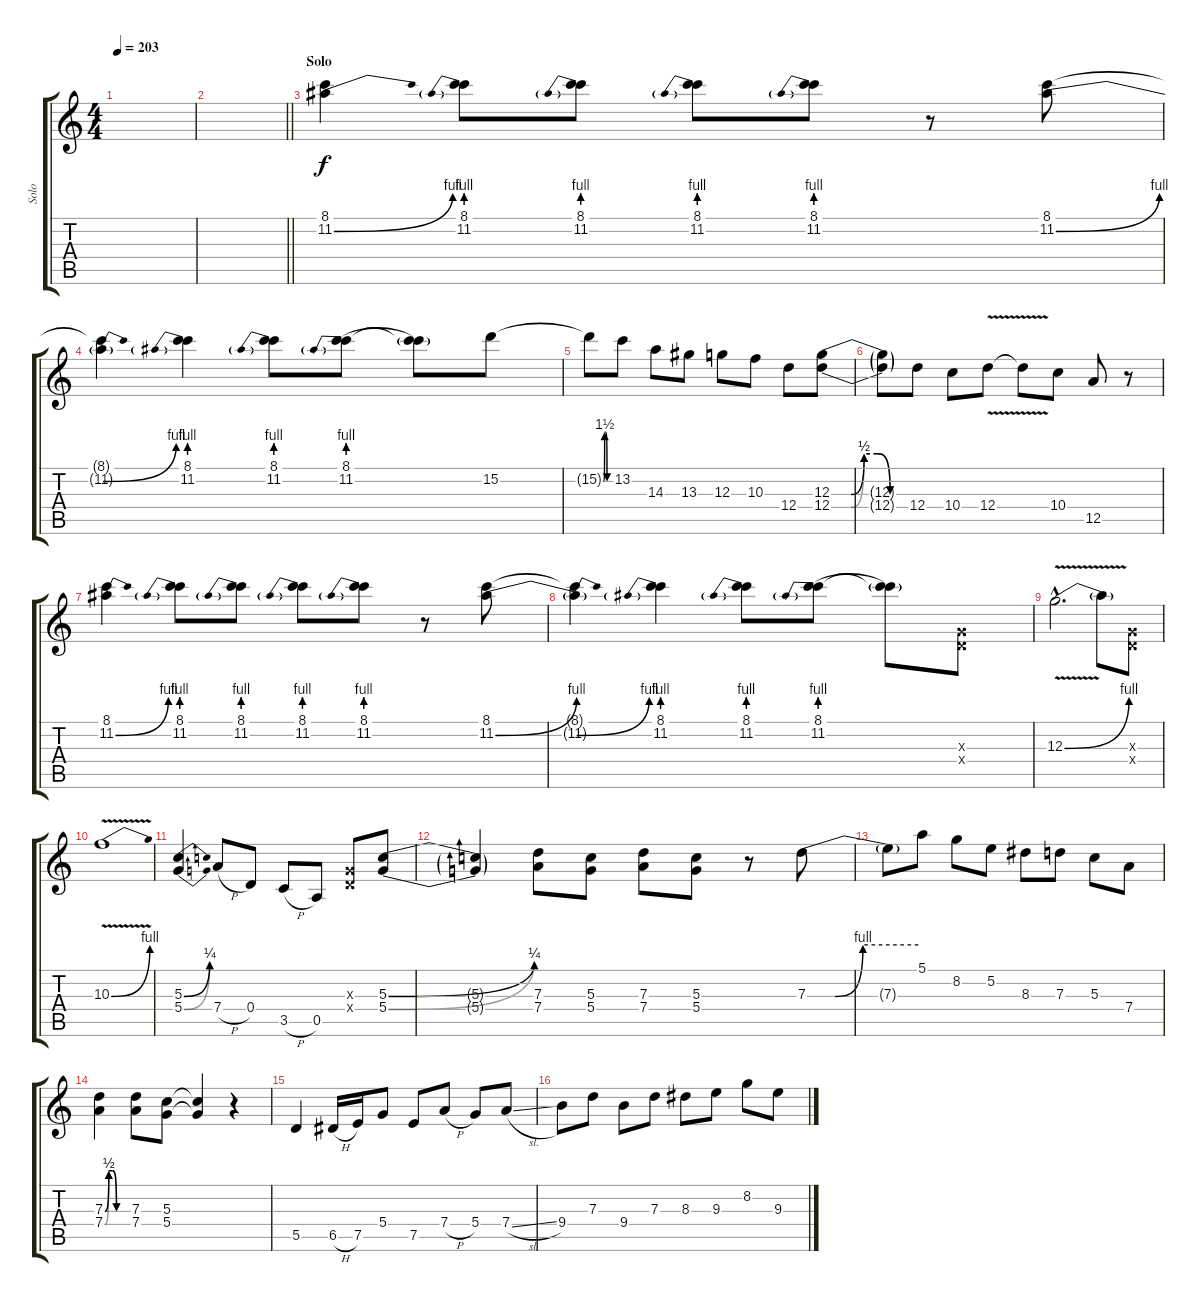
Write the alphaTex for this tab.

\track ("Solo" "Solo") {instrument overdrivenguitar}
\staff {score tabs}
\tuning (E4 B3 G3 D3 A2 D2) {hide}
\ts (4 4)
\tempo 203
\clef g2
\ks c
|
\barLineRight lightlight
|
\section ("" "Solo")
(8.1 11.2{be (bend 0 0 60 4)}).4 (8.1 11.2{be (prebend 0 4 60 4)}).8 (8.1 11.2{be (prebend 0 4 60 4)}).8 (8.1 11.2{be (prebend 0 4 60 4)}).8 (8.1 11.2{be (prebend 0 4 60 4)}).8 r.8 (8.1 11.2{be (bend 0 0 60 4)}).8 |
(8.1{t} 11.2{be (bend 0 0 60 4) t}).4 (8.1 11.2{be (prebend 0 4 60 4)}).4 (8.1 11.2{be (prebend 0 4 60 4)}).8 (8.1 11.2{be (prebend 0 4 60 4)}).8 (8.1{t} 11.2{t}).8 15.2.8 |
15.2{be (custom 0 0 10 6 20 6 30 0 60 0) t}.8 13.2.8 14.3.8 13.3.8 12.3.8 10.3.8 12.4.8 (12.3{be (custom 0 0 15 0 25 2 35 2 45 0 60 0)} 12.4{be (custom 0 0 15 0 25 2 35 2 45 0 60 0)}).8 |
(12.3{t} 12.4{t}).8 12.4.8 10.4.8 12.4{v}.8 12.4{t}.8 10.4.8 12.5.8 r.8 |
(8.1 11.2{be (bend 0 0 60 4)}).4 (8.1 11.2{be (prebend 0 4 60 4)}).8 (8.1 11.2{be (prebend 0 4 60 4)}).8 (8.1 11.2{be (prebend 0 4 60 4)}).8 (8.1 11.2{be (prebend 0 4 60 4)}).8 r.8 (8.1 11.2{be (bend 0 0 60 4)}).8 |
(8.1{t} 11.2{be (bend 0 0 60 4) t}).4 (8.1 11.2{be (prebend 0 4 60 4)}).4 (8.1 11.2{be (prebend 0 4 60 4)}).8 (8.1 11.2{be (prebend 0 4 60 4)}).8 (8.1{t} 11.2{t}).8 (0.3{x} 0.4{x}).8 |
12.3{be (bend 0 0 60 4) v hac}.2{d} 12.3{t}.8 (0.3{x} 0.4{x}).8 |
10.3{be (bend 0 0 60 4) v}.1 |
(5.3{be (bend 0 0 60 1)} 5.4{be (bend 0 0 60 1)}).4 7.4{h}.8 0.4.8 3.5{h}.8 0.5.8 (0.3{x} 0.4{x}).8 (5.3{be (bend 0 0 60 1)} 5.4{be (bend 0 0 60 1)}).8 |
(5.3{t} 5.4{t}).4 (7.3 7.4).8 (5.3 5.4).8 (7.3 7.4).8 (5.3 5.4).8 r.8 7.3{be (custom 0 0 15 0 30 4 60 4)}.8 |
7.3{t}.8 5.1.8 8.2.8 5.2.8 8.3.8 7.3.8 5.3.8 7.4.8 |
(7.3{be (custom 0 0 10 2 20 2 30 0 60 0)} 7.4{be (custom 0 0 10 2 20 2 30 0 60 0)}).4 (7.3 7.4).8 (5.3 5.4).8 (5.3{t} 5.4{t}).4 r.4 |
5.5.4 6.5{h}.16 7.5.16 5.4.8 7.5.8 7.4{h}.8 5.4.8 7.4{sl}.8 |
9.4.8 7.3.8 9.4.8 7.3.8 8.3.8 9.3.8 8.2.8 9.3.8
